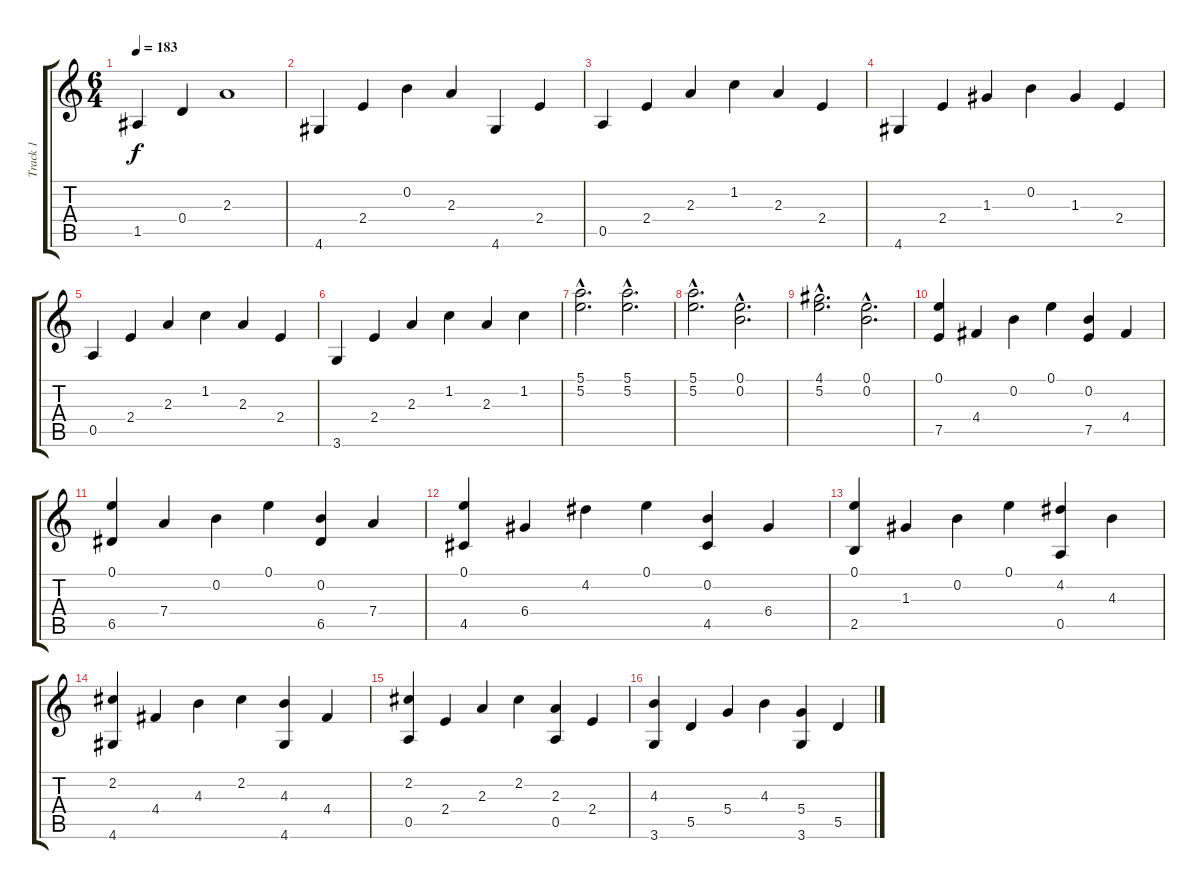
\track ("Track 1" "Track 1") {instrument acousticguitarnylon}
\staff {score tabs}
\tuning (E4 B3 G3 D3 A2 E2) {hide}
\ts (6 4)
\tempo 183
\clef g2
\ks c
1.5.4{dy f} 0.4.4 2.3.1 |
4.6.4 2.4.4 0.2.4 2.3.4 4.6.4 2.4.4 |
0.5.4 2.4.4 2.3.4 1.2.4 2.3.4 2.4.4 |
4.6.4 2.4.4 1.3.4 0.2.4 1.3.4 2.4.4 |
0.5.4 2.4.4 2.3.4 1.2.4 2.3.4 2.4.4 |
3.6.4 2.4.4 2.3.4 1.2.4 2.3.4 1.2.4 |
(5.1{hac} 5.2{hac}).2{d} (5.1{hac} 5.2{hac}).2{d} |
(5.1{hac} 5.2{hac}).2{d} (0.1{hac} 0.2{hac}).2{d} |
(4.1{hac} 5.2{hac}).2{d} (0.1{hac} 0.2{hac}).2{d} |
(0.1 7.5).4 4.4.4 0.2.4 0.1.4 (0.2 7.5).4 4.4.4 |
(0.1 6.5).4 7.4.4 0.2.4 0.1.4 (0.2 6.5).4 7.4.4 |
(0.1 4.5).4 6.4.4 4.2.4 0.1.4 (0.2 4.5).4 6.4.4 |
(0.1 2.5).4 1.3.4 0.2.4 0.1.4 (4.2 0.5).4 4.3.4 |
(2.2 4.6).4 4.4.4 4.3.4 2.2.4 (4.3 4.6).4 4.4.4 |
(2.2 0.5).4 2.4.4 2.3.4 2.2.4 (2.3 0.5).4 2.4.4 |
(4.3 3.6).4 5.5.4 5.4.4 4.3.4 (5.4 3.6).4 5.5.4
